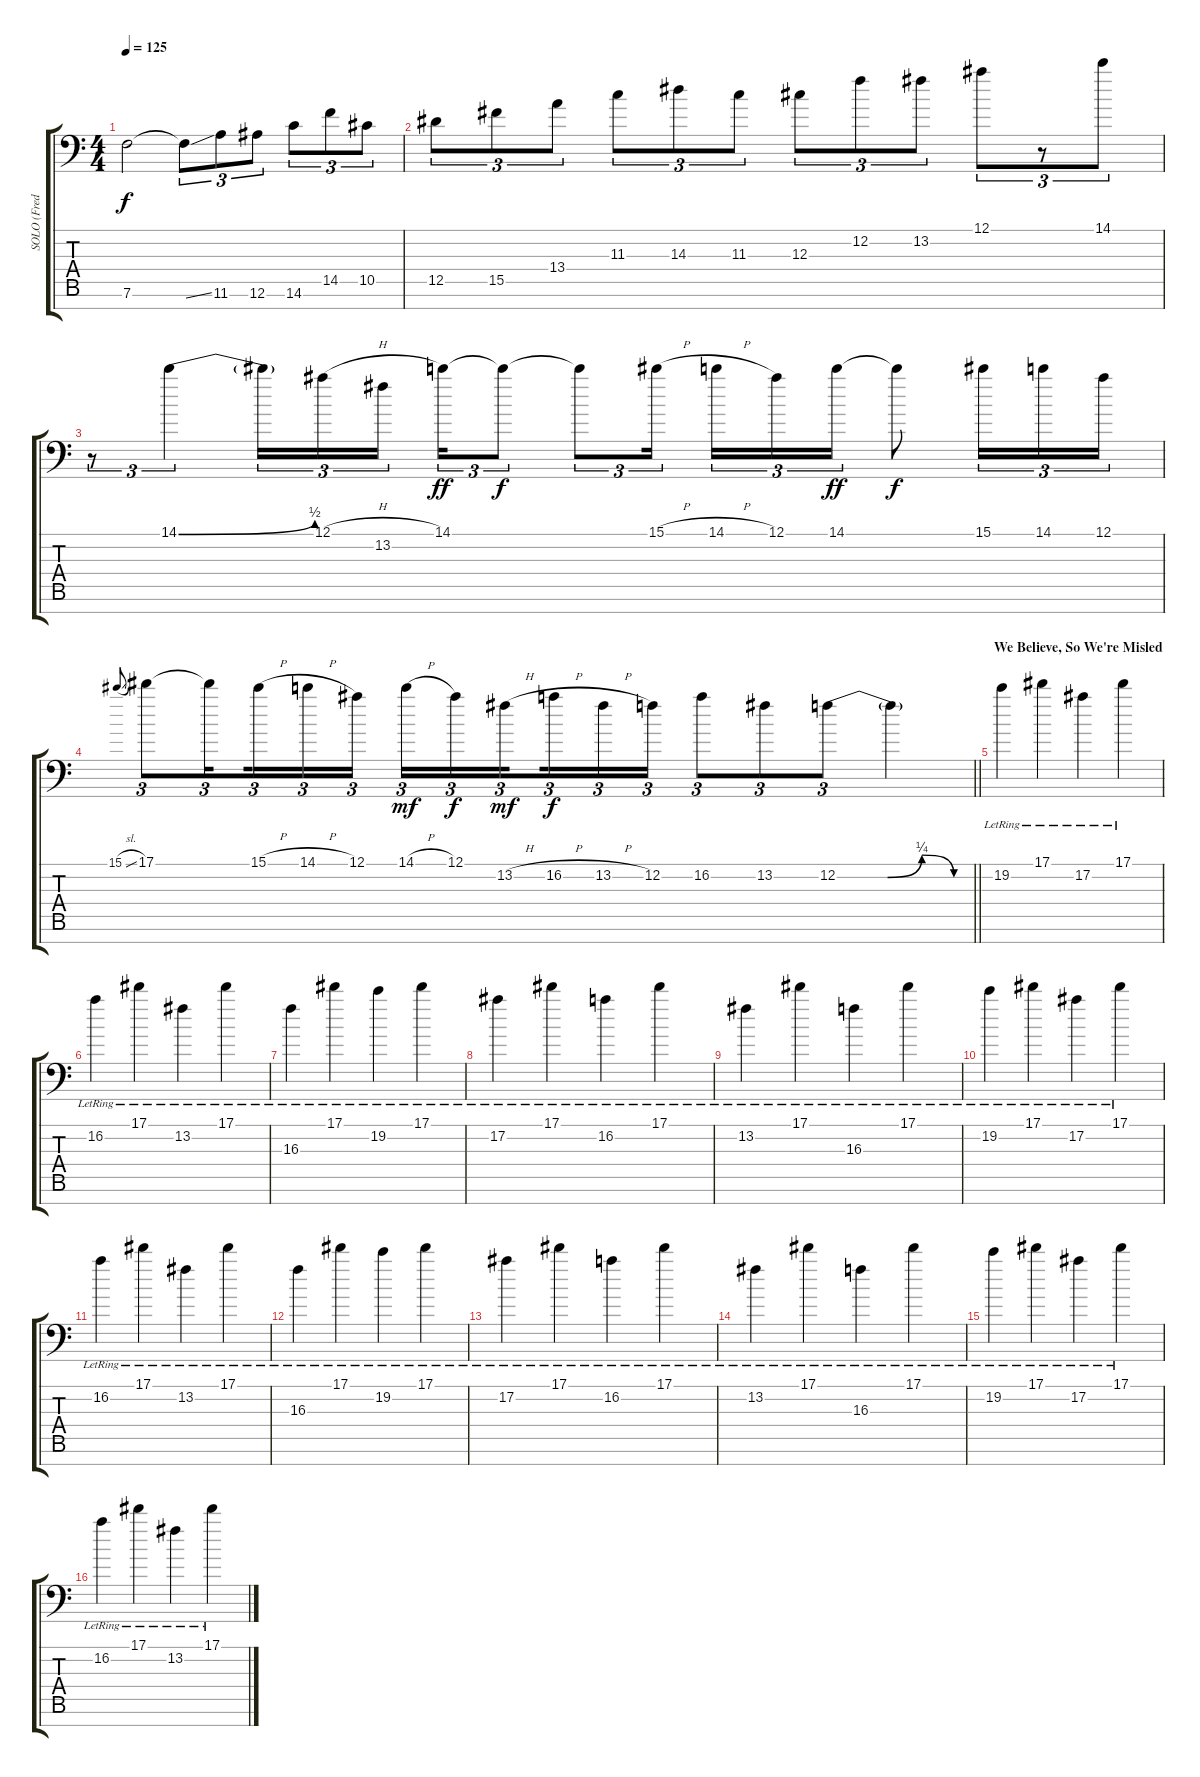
\track ("SOLO (Fredrik Thordendal)" "SOLO (Fred") {instrument overdrivenguitar}
\staff {score tabs}
\tuning (Bb3 F3 Db3 Ab2 Eb2 Bb1 F1) {hide}
\ts (4 4)
\tempo 125
\clef f4
\ks c
7.6{t}.2{dy f} 7.6{ss t}.8{tu (3 2)} 11.6.8{tu (3 2)} 12.6.8{tu (3 2)} 14.6.8{tu (3 2)} 14.5.8{tu (3 2)} 10.5.8{tu (3 2)} |
12.5.8{tu (3 2)} 15.5.8{tu (3 2)} 13.4.8{tu (3 2)} 11.3.8{tu (3 2)} 14.3.8{tu (3 2)} 11.3.8{tu (3 2)} 12.3.8{tu (3 2)} 12.2.8{tu (3 2)} 13.2.8{tu (3 2)} 12.1.8{tu (3 2)} r.8{tu (3 2)} 14.1.8{tu (3 2)} |
r.8{tu (3 2)} 14.1{be (bend 0 0 60 2)}.4{tu (3 2)} 14.1{t}.16{tu (3 2)} 12.1{h}.16{tu (3 2)} 13.2.16{tu (3 2) beam splitsecondary} 14.1.16{tu (3 2) dy ff} 14.1{t}.8{tu (3 2) dy f} 14.1{t}.8{tu (3 2)} 15.1{h}.16{tu (3 2) beam splitsecondary} 14.1{h}.16{tu (3 2)} 12.1.16{tu (3 2)} 14.1.16{tu (3 2) dy ff} 14.1{t}.8{dy f} 15.1.16{tu (3 2)} 14.1.16{tu (3 2)} 12.1.16{tu (3 2)} |
\barLineRight lightlight
15.1{sl}.8{gr onbeat} 17.1.8{tu (3 2)} 17.1{t}.16{tu (3 2) beam splitsecondary} 15.1{h}.16{tu (3 2)} 14.1{h}.16{tu (3 2)} 12.1.16{tu (3 2)} 14.1{h}.16{tu (3 2) dy mf} 12.1.16{tu (3 2) dy f} 13.2{h}.16{tu (3 2) dy mf beam splitsecondary} 16.2{h}.16{tu (3 2) dy f} 13.2{h}.16{tu (3 2)} 12.2.16{tu (3 2)} 16.2.8{tu (3 2)} 13.2.8{tu (3 2)} 12.2{be (custom 0 0 22 0 37 1 51 0 53 0 58 0 60 0)}.8{tu (3 2)} 12.2{t}.4 |
\section ("" "We Believe, So We're Misled")
19.2{lr}.4{volume 8} 17.1{lr}.4 17.2{lr}.4 17.1{lr}.4 |
16.2{lr}.4 17.1{lr}.4 13.2{lr}.4 17.1{lr}.4 |
16.3{lr}.4 17.1{lr}.4 19.2{lr}.4 17.1{lr}.4 |
17.2{lr}.4 17.1{lr}.4 16.2{lr}.4 17.1{lr}.4 |
13.2{lr}.4 17.1{lr}.4 16.3{lr}.4 17.1{lr}.4 |
19.2{lr}.4 17.1{lr}.4 17.2{lr}.4 17.1{lr}.4 |
16.2{lr}.4 17.1{lr}.4 13.2{lr}.4 17.1{lr}.4 |
16.3{lr}.4 17.1{lr}.4 19.2{lr}.4 17.1{lr}.4 |
17.2{lr}.4 17.1{lr}.4 16.2{lr}.4 17.1{lr}.4 |
13.2{lr}.4 17.1{lr}.4 16.3{lr}.4 17.1{lr}.4 |
19.2{lr}.4 17.1{lr}.4 17.2{lr}.4 17.1{lr}.4 |
16.2{lr}.4 17.1{lr}.4 13.2{lr}.4 17.1{lr}.4
